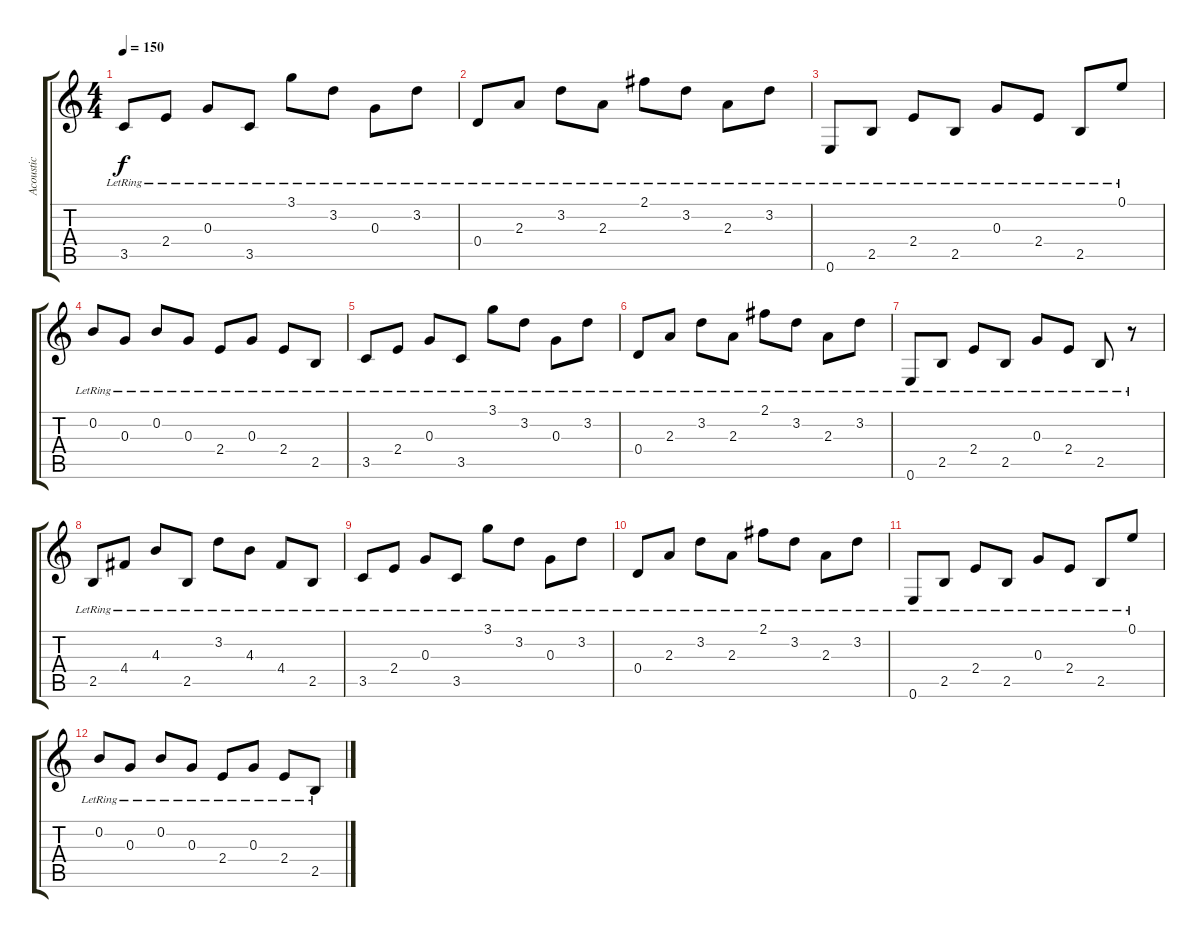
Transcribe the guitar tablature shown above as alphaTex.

\track ("Acoustic" "Acoustic") {instrument acousticguitarsteel}
\staff {score tabs}
\tuning (E4 B3 G3 D3 A2 E2) {hide}
\ts (4 4)
\tempo 150
\clef g2
\ks c
3.5{lr}.8{dy f} 2.4{lr}.8 0.3{lr}.8 3.5{lr}.8 3.1{lr}.8 3.2{lr}.8 0.3{lr}.8 3.2{lr}.8 |
0.4{lr}.8 2.3{lr}.8 3.2{lr}.8 2.3{lr}.8 2.1{lr}.8 3.2{lr}.8 2.3{lr}.8 3.2{lr}.8 |
0.6{lr}.8 2.5{lr}.8 2.4{lr}.8 2.5{lr}.8 0.3{lr}.8 2.4{lr}.8 2.5{lr}.8 0.1{lr}.8 |
0.2{lr}.8 0.3{lr}.8 0.2{lr}.8 0.3{lr}.8 2.4{lr}.8 0.3{lr}.8 2.4{lr}.8 2.5{lr}.8 |
3.5{lr}.8 2.4{lr}.8 0.3{lr}.8 3.5{lr}.8 3.1{lr}.8 3.2{lr}.8 0.3{lr}.8 3.2{lr}.8 |
0.4{lr}.8 2.3{lr}.8 3.2{lr}.8 2.3{lr}.8 2.1{lr}.8 3.2{lr}.8 2.3{lr}.8 3.2{lr}.8 |
0.6{lr}.8 2.5{lr}.8 2.4{lr}.8 2.5{lr}.8 0.3{lr}.8 2.4{lr}.8 2.5{lr}.8 r.8 |
2.5{lr}.8 4.4{lr}.8 4.3{lr}.8 2.5{lr}.8 3.2{lr}.8 4.3{lr}.8 4.4{lr}.8 2.5{lr}.8 |
3.5{lr}.8 2.4{lr}.8 0.3{lr}.8 3.5{lr}.8 3.1{lr}.8 3.2{lr}.8 0.3{lr}.8 3.2{lr}.8 |
0.4{lr}.8 2.3{lr}.8 3.2{lr}.8 2.3{lr}.8 2.1{lr}.8 3.2{lr}.8 2.3{lr}.8 3.2{lr}.8 |
0.6{lr}.8 2.5{lr}.8 2.4{lr}.8 2.5{lr}.8 0.3{lr}.8 2.4{lr}.8 2.5{lr}.8 0.1{lr}.8 |
0.2{lr}.8 0.3{lr}.8 0.2{lr}.8 0.3{lr}.8 2.4{lr}.8 0.3{lr}.8 2.4{lr}.8 2.5{lr}.8
